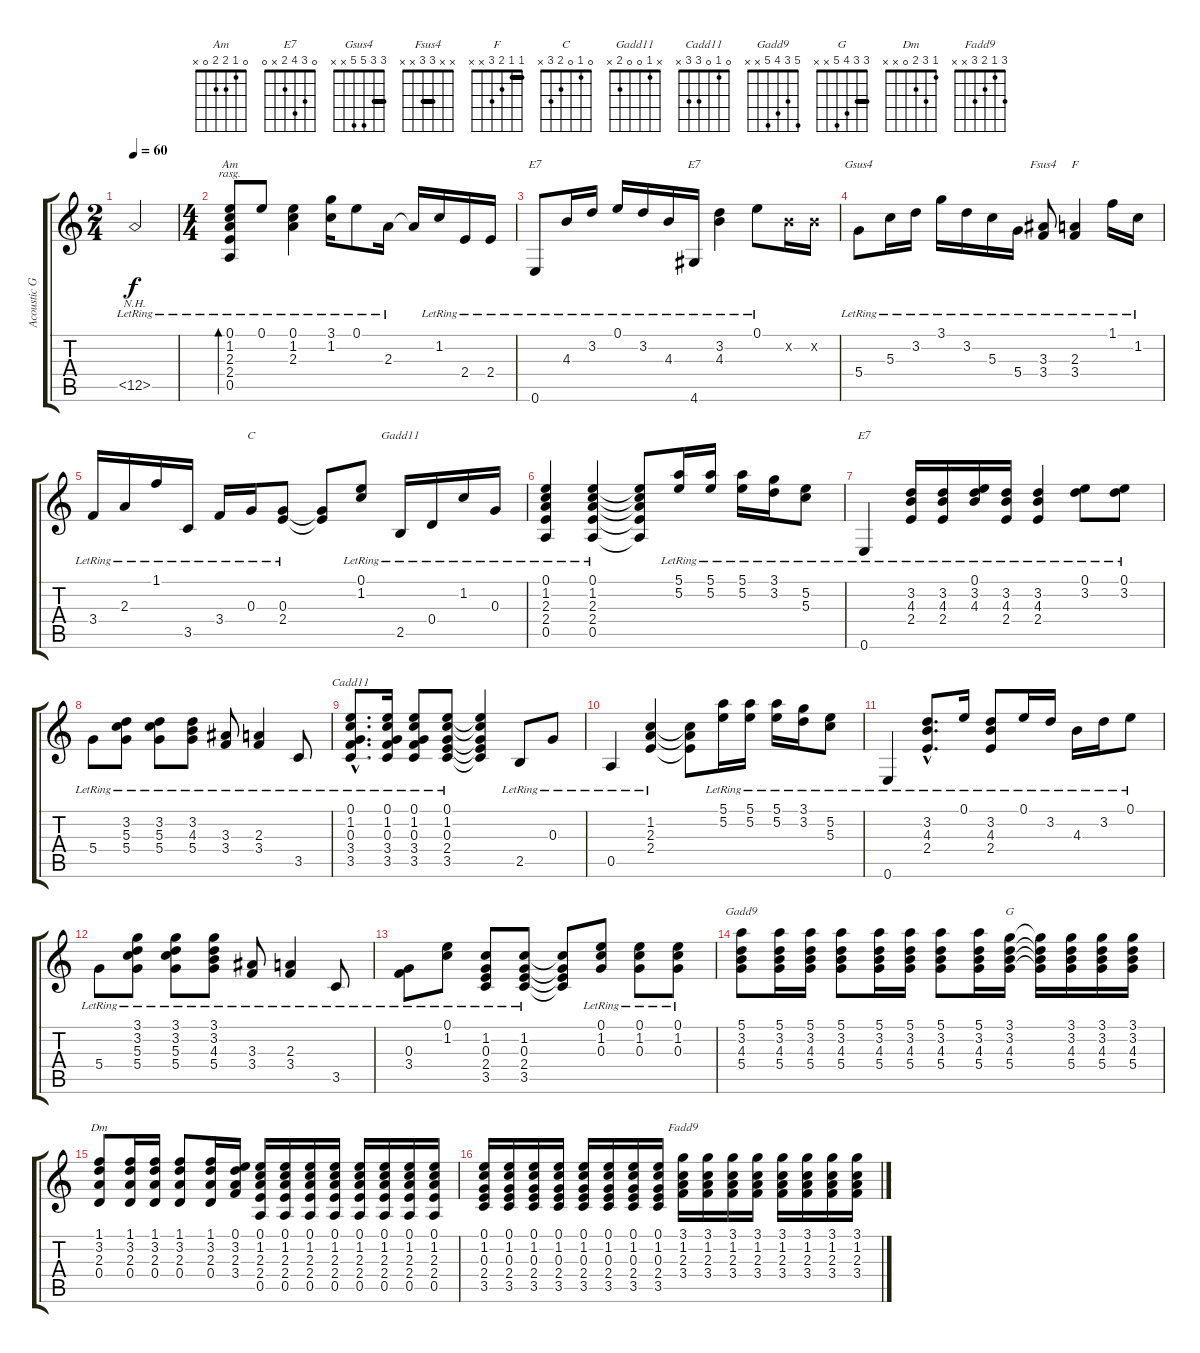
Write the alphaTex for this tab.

\track ("Acoustic Guitar" "Acoustic G") {instrument acousticguitarsteel}
\staff {score tabs}
\tuning (E4 B3 G3 D3 A2 E2) {hide}
\chord ("Am" 0 1 2 2 0 x)
\chord ("E7" 0 3 4 x x 0)
\chord ("E7" 0 3 4 x x 4)
\chord ("Gsus4" 3 3 5 5 x x) {barre 3}
\chord ("Fsus4" x x 3 3 x x) {barre 3}
\chord ("F" 1 1 2 3 x x) {barre 1}
\chord ("C" 0 1 0 2 3 x)
\chord ("Gadd11" x 1 0 0 2 x)
\chord ("E7" 0 3 4 2 x 0)
\chord ("Cadd11" 0 1 0 3 3 x)
\chord ("Gadd9" 5 3 4 5 x x)
\chord ("G" 3 3 4 5 x x) {barre 3}
\chord ("Dm" 1 3 2 0 x x)
\chord ("Fadd9" 3 1 2 3 x x)
\ts (2 4)
\tempo 60
\clef g2
\ks c
12.5{nh lr}.2{dy f instrument acousticguitarsteel} |
\ts (4 4)
(0.1{lr} 1.2{lr} 2.3{lr} 2.4{lr} 0.5{lr}).8{bd 60 ch "Am" rasg ii} 0.1{lr}.8 (0.1{lr} 1.2{lr} 2.3{lr}).4 (3.1{lr} 1.2{lr}).16 0.1{lr}.8 2.3{lr}.16 2.3{t}.16 1.2{lr}.16 2.4{lr}.16 2.4{lr}.16 |
0.6{lr}.8{ch "E7"} 4.3{lr}.16 3.2{lr}.16 0.1{lr}.16 3.2{lr}.16 4.3{lr}.16 4.6{lr}.16{ch "E7"} (3.2{lr} 4.3{lr}).4 0.1{lr}.8 0.2{x}.16 0.2{x}.16 |
5.4{lr}.8{ch "Gsus4"} 5.3{lr}.16 3.2{lr}.16 3.1{lr}.16 3.2{lr}.16 5.3{lr}.16 5.4{lr}.16 (3.3{lr} 3.4{lr}).8{ch "Fsus4"} (2.3{lr} 3.4{lr}).4{ch "F"} 1.1{lr}.16 1.2{lr}.16 |
3.4{lr}.16 2.3{lr}.16 1.1{lr}.16 3.5{lr}.16 3.4{lr}.16 0.3{lr}.16{ch "C"} (0.3{lr} 2.4{lr}).8 (0.3{t} 2.4{t}).8 (0.1{lr} 1.2{lr}).8 2.5{lr}.16{ch "Gadd11"} 0.4{lr}.16 1.2{lr}.16 0.3{lr}.16 |
(0.1{lr} 1.2{lr} 2.3{lr} 2.4{lr} 0.5{lr}).4 (0.1{lr} 1.2{lr} 2.3{lr} 2.4{lr} 0.5{lr}).4 (0.1{t} 1.2{t} 2.3{t} 2.4{t} 0.5{t}).8 (5.1{lr} 5.2{lr}).16 (5.1{lr} 5.2{lr}).16 (5.1{lr} 5.2{lr}).16 (3.1{lr} 3.2{lr}).16 (5.2{lr} 5.3{lr}).8 |
0.6{lr}.4{ch "E7"} (3.2{lr} 4.3{lr} 2.4{lr}).16 (3.2{lr} 4.3{lr} 2.4{lr}).16 (0.1{lr} 3.2{lr} 4.3{lr}).16 (3.2{lr} 4.3{lr} 2.4{lr}).16 (3.2{lr} 4.3{lr} 2.4{lr}).4 (0.1{lr} 3.2{lr}).8 (0.1{lr} 3.2{lr}).8 |
5.4{lr}.8 (3.2{lr} 5.3{lr} 5.4{lr}).8 (3.2{lr} 5.3{lr} 5.4{lr}).8 (3.2{lr} 4.3{lr} 5.4{lr}).8 (3.3{lr} 3.4{lr}).8 (2.3{lr} 3.4{lr}).4 3.5{lr}.8 |
(0.1{hac lr} 1.2{hac lr} 0.3{hac lr} 3.4{hac lr} 3.5{hac lr}).8{d ch "Cadd11"} (0.1{lr} 1.2{lr} 0.3{lr} 3.4{lr} 3.5{lr}).16 (0.1{lr} 1.2{lr} 0.3{lr} 3.4{lr} 3.5{lr}).8 (0.1{lr} 1.2{lr} 0.3{lr} 2.4{lr} 3.5{lr}).8 (0.1{t} 1.2{t} 0.3{t} 2.4{t} 3.5{t}).4 2.5{lr}.8 0.3{lr}.8 |
0.5{lr}.4 (1.2{lr} 2.3{lr} 2.4{lr}).4 (1.2{t} 2.3{t} 2.4{t}).8 (5.1{lr} 5.2{lr}).16 (5.1{lr} 5.2{lr}).16 (5.1{lr} 5.2{lr}).16 (3.1{lr} 3.2{lr}).16 (5.2{lr} 5.3{lr}).8 |
0.6{lr}.4 (3.2{hac lr} 4.3{hac lr} 2.4{hac lr}).8{d} 0.1{lr}.16 (3.2{lr} 4.3{lr} 2.4{lr}).8 0.1{lr}.16 3.2{lr}.16 4.3{lr}.16 3.2{lr}.16 0.1{lr}.8 |
5.4{lr}.8 (3.1{lr} 3.2{lr} 5.3{lr} 5.4{lr}).8 (3.1{lr} 3.2{lr} 5.3{lr} 5.4{lr}).8 (3.1{lr} 3.2{lr} 4.3{lr} 5.4{lr}).8 (3.3{lr} 3.4{lr}).8 (2.3{lr} 3.4{lr}).4 3.5{lr}.8 |
(0.3{lr} 3.4{lr}).8 (0.1{lr} 1.2{lr}).8 (1.2{lr} 0.3{lr} 2.4{lr} 3.5{lr}).8 (1.2{lr} 0.3{lr} 2.4{lr} 3.5{lr}).8 (1.2{t} 0.3{t} 2.4{t} 3.5{t}).8 (0.1{lr} 1.2{lr} 0.3{lr}).8 (0.1{lr} 1.2{lr} 0.3{lr}).8 (0.1{lr} 1.2{lr} 0.3{lr}).8 |
(5.1 3.2 4.3 5.4).8{ch "Gadd9"} (5.1 3.2 4.3 5.4).16 (5.1 3.2 4.3 5.4).16 (5.1 3.2 4.3 5.4).8 (5.1 3.2 4.3 5.4).16 (5.1 3.2 4.3 5.4).16 (5.1 3.2 4.3 5.4).8 (5.1 3.2 4.3 5.4).16 (3.1 3.2 4.3 5.4).16{ch "G"} (3.1{t} 3.2{t} 4.3{t} 5.4{t}).16 (3.1 3.2 4.3 5.4).16 (3.1 3.2 4.3 5.4).16 (3.1 3.2 4.3 5.4).16 |
(1.1 3.2 2.3 0.4).8{ch "Dm"} (1.1 3.2 2.3 0.4).16 (1.1 3.2 2.3 0.4).16 (1.1 3.2 2.3 0.4).8 (1.1 3.2 2.3 0.4).16 (0.1 3.2 2.3 3.4).16 (0.1 1.2 2.3 2.4 0.5).16 (0.1 1.2 2.3 2.4 0.5).16 (0.1 1.2 2.3 2.4 0.5).16 (0.1 1.2 2.3 2.4 0.5).16 (0.1 1.2 2.3 2.4 0.5).16 (0.1 1.2 2.3 2.4 0.5).16 (0.1 1.2 2.3 2.4 0.5).16 (0.1 1.2 2.3 2.4 0.5).16 |
(0.1 1.2 0.3 2.4 3.5).16 (0.1 1.2 0.3 2.4 3.5).16 (0.1 1.2 0.3 2.4 3.5).16 (0.1 1.2 0.3 2.4 3.5).16 (0.1 1.2 0.3 2.4 3.5).16 (0.1 1.2 0.3 2.4 3.5).16 (0.1 1.2 0.3 2.4 3.5).16 (0.1 1.2 0.3 2.4 3.5).16 (3.1 1.2 2.3 3.4).16{ch "Fadd9"} (3.1 1.2 2.3 3.4).16 (3.1 1.2 2.3 3.4).16 (3.1 1.2 2.3 3.4).16 (3.1 1.2 2.3 3.4).16 (3.1 1.2 2.3 3.4).16 (3.1 1.2 2.3 3.4).16 (3.1 1.2 2.3 3.4).16
